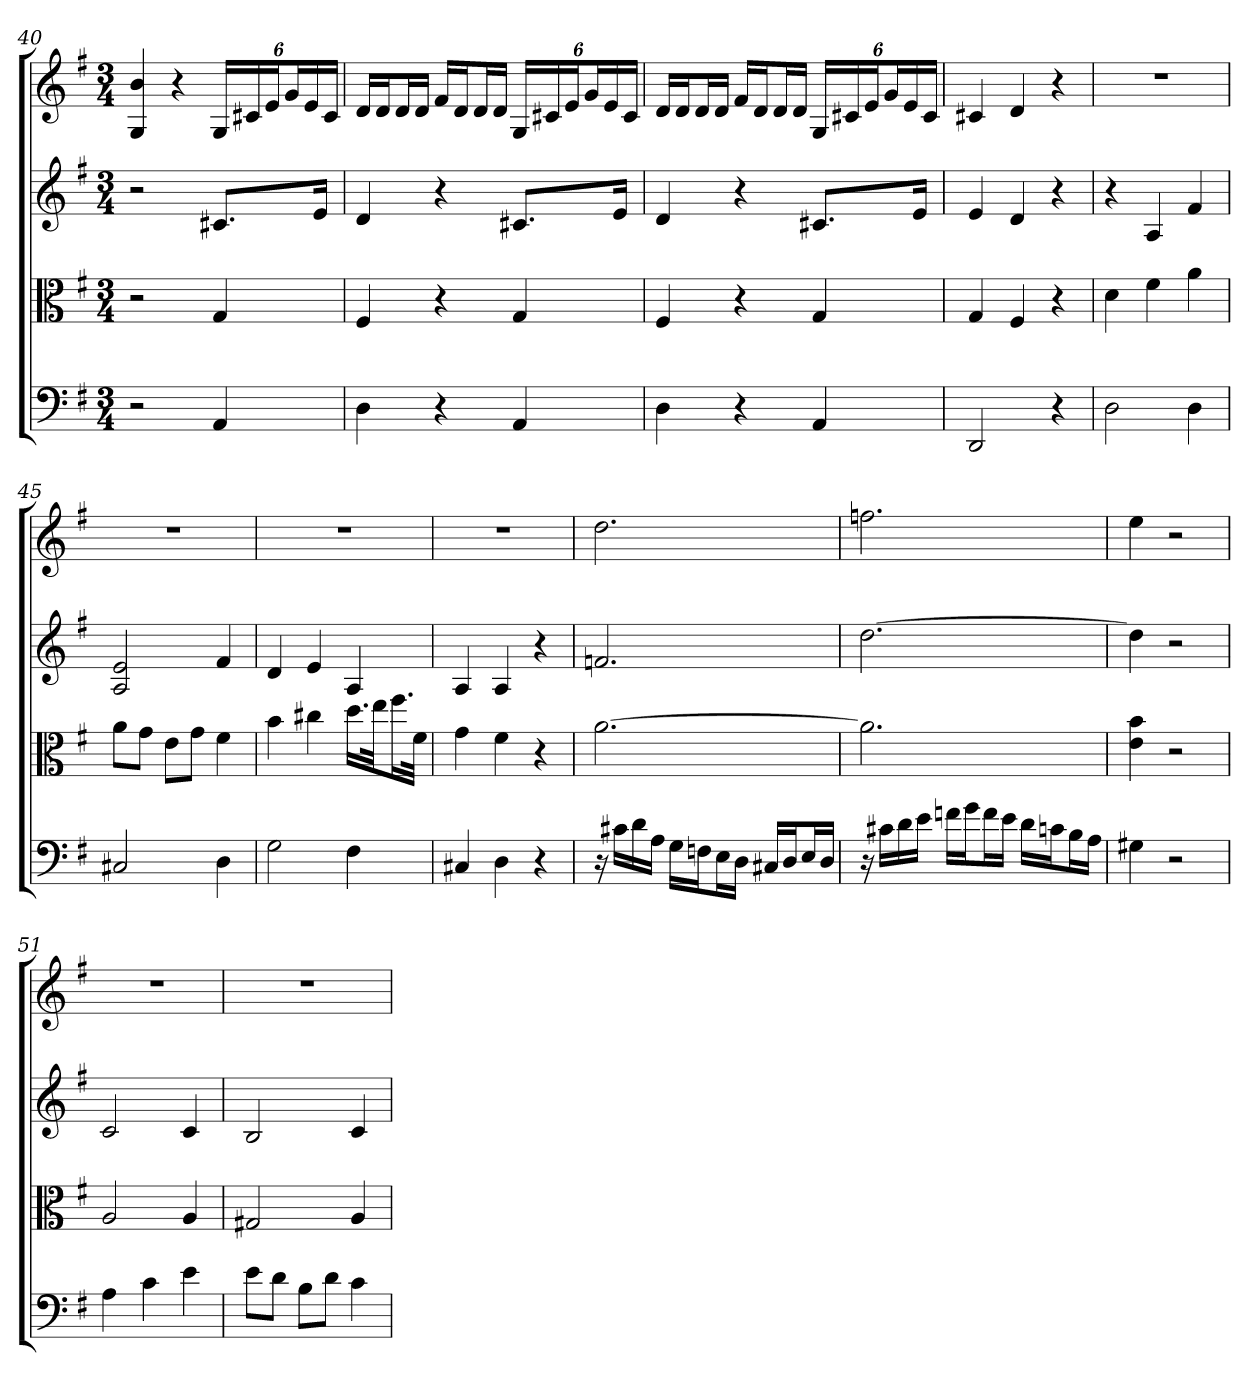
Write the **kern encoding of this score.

**kern	**kern	**kern	**kern
*part4	*part3	*part2	*part1
*staff4	*staff3	*staff2	*staff1
*clefF4	*clefC3	*	*
*k[f#]	*k[f#]	*k[f#]	*k[f#]
*G:	*G:	*G:	*G:
*M3/4	*M3/4	*M3/4	*M3/4
=40	=40	=40	=40
2r	2r	2r	4G 4b
.	.	.	4r
4AA	4G	8.c#XL	24GLL
.	.	.	24c#X
.	.	.	24eJ
.	.	.	24gL
.	.	.	24e
.	.	16eJk	.
.	.	.	24c#JJ
=41	=41	=41	=41
4D	4F#	4d	16dLL
.	.	.	16dJ
.	.	.	16dL
.	.	.	16dJJ
4r	4r	4r	16f#LL
.	.	.	16dJ
.	.	.	16dL
.	.	.	16dJJ
4AA	4G	8.c#XL	24GLL
.	.	.	24c#X
.	.	.	24eJ
.	.	.	24gL
.	.	.	24e
.	.	16eJk	.
.	.	.	24c#JJ
=42	=42	=42	=42
4D	4F#	4d	16dLL
.	.	.	16dJ
.	.	.	16dL
.	.	.	16dJJ
4r	4r	4r	16f#LL
.	.	.	16dJ
.	.	.	16dL
.	.	.	16dJJ
4AA	4G	8.c#XL	24GLL
.	.	.	24c#X
.	.	.	24eJ
.	.	.	24gL
.	.	.	24e
.	.	16eJk	.
.	.	.	24c#JJ
=43	=43	=43	=43
2DD	4G	4e	4c#X
.	4F#	4d	4d
4r	4r	4r	4r
=44	=44	=44	=44
2D	4d	4r	2.r
.	4f#	4A	.
4D	4a	4f#	.
=45	=45	=45	=45
2C#X	8a\L	2A 2e	2.r
.	8g\J	.	.
.	8e\L	.	.
.	8g\J	.	.
4D	4f#	4f#	.
=46	=46	=46	=46
2G	4b	4d	2.r
.	4cc#X	4e	.
4F#	16.dd\LL	4A	.
.	32ee\Jk	.	.
.	16.ff#\L	.	.
.	32f#\JJk	.	.
=47	=47	=47	=47
4C#X	4g	4A	2.r
4D	4f#	4A	.
4r	4r	4r	.
=48	=48	=48	=48
16r	[2.a	2.fn	2.dd
16c#X\LL	.	.	.
16d\	.	.	.
16A\JJ	.	.	.
16G\LL	.	.	.
16Fn\J	.	.	.
16E\L	.	.	.
16D\JJ	.	.	.
16C#X/LL	.	.	.
16D/J	.	.	.
16E/L	.	.	.
16D/JJ	.	.	.
=49	=49	=49	=49
16r	2.a]	[2.dd	2.ffn
16c#X\LL	.	.	.
16d\	.	.	.
16e\JJ	.	.	.
16fn\LL	.	.	.
16g\J	.	.	.
16f\L	.	.	.
16e\JJ	.	.	.
16d\LL	.	.	.
16cn\J	.	.	.
16B\L	.	.	.
16A\JJ	.	.	.
=50	=50	=50	=50
4G#X	4e 4b	4dd]	4ee
2r	2r	2r	2r
=51	=51	=51	=51
4A	2A	2c	2.r
4c	.	.	.
4e	4A	4c	.
=52	=52	=52	=52
8e\L	2G#X	2B	2.r
8d\J	.	.	.
8B\L	.	.	.
8d\J	.	.	.
4c	4A	4c	.
=	=	=	=
*-	*-	*-	*-
